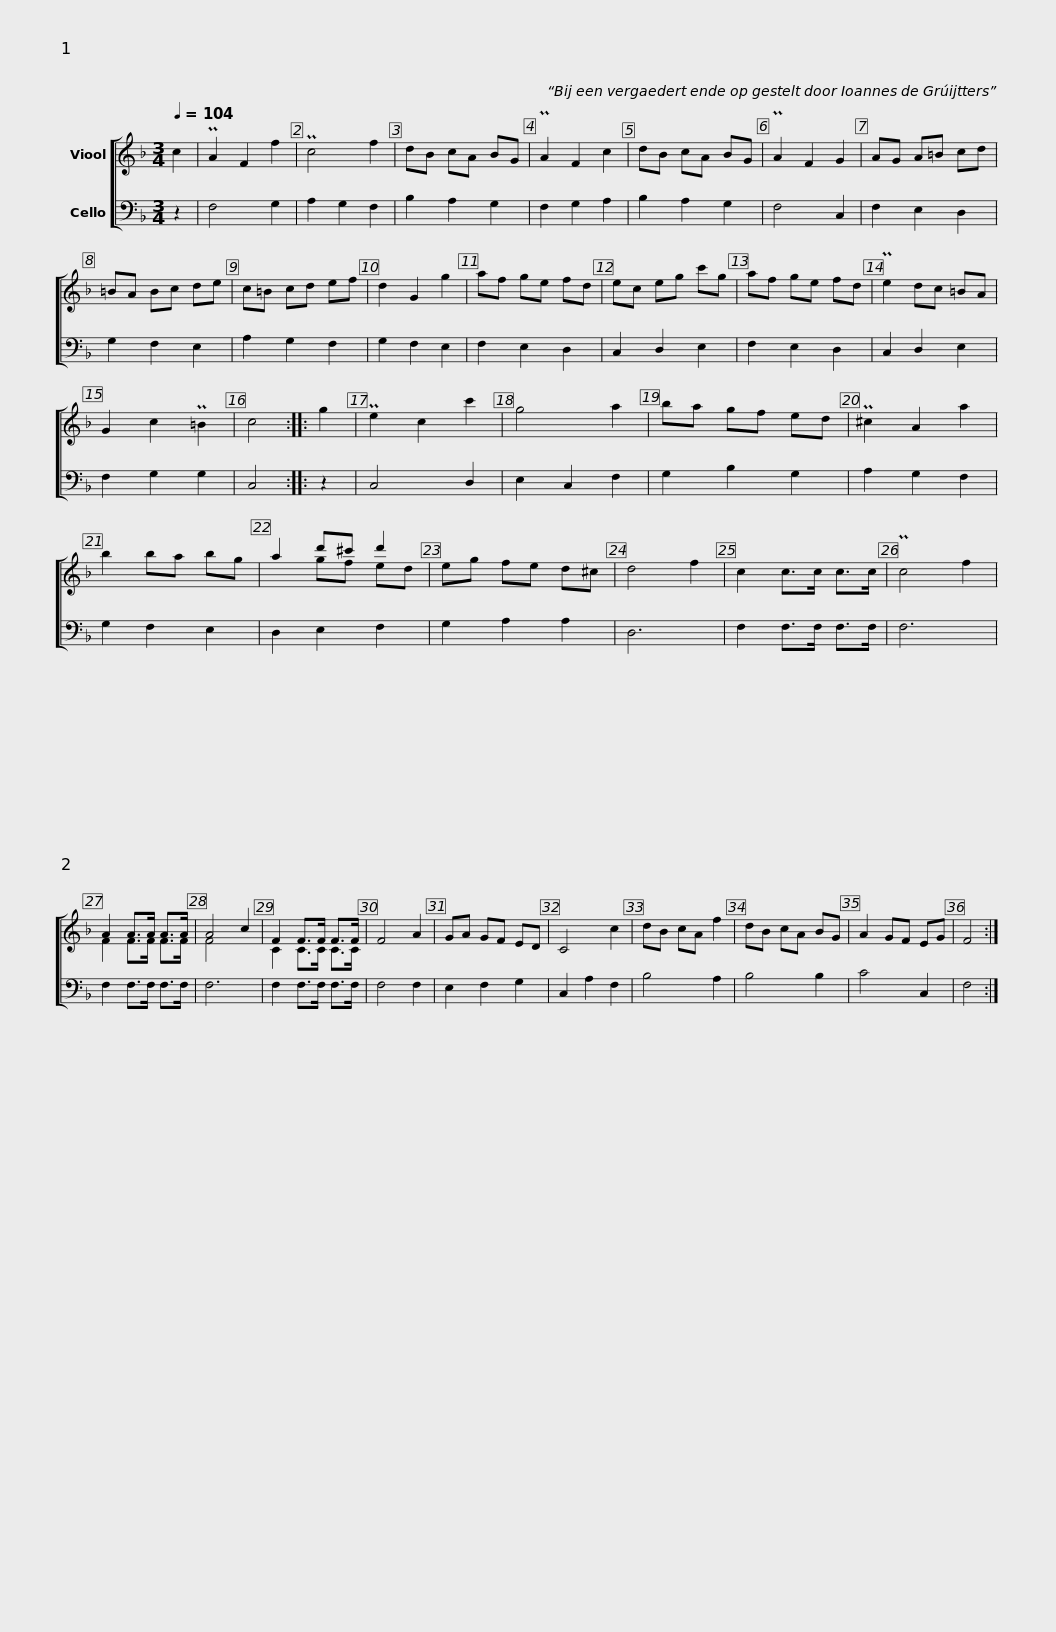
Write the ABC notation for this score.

X:1
%%score [ ( 1 2 ) 3 ]
L:1/8
Q:1/4=104
M:3/4
I:linebreak $
K:F
V:1 treble
V:2 treble
V:3 bass
V:1
 c2 | PA2 F2 f2 | Pc4 f2 | dB cA BG | PA2 F2 c2 | %5
 dB cA BG | PA2 F2 G2 | AG A=B cd | =BA Bc de |$ c=B cd ef | %10
 d2 G2 g2 | af ge fd | ec eg c'g | af ge fd | Pe2 dc =BA | %15
 G2 c2 P=B2 | c4 ::$ g2 | Pe2 c2 c'2 | g4 a2 | %20
 ba gf ed | P^c2 A2 a2 | b2 ba bg | a2 d'^c' d'2 |$ eg fe d^c | %25
 d4 f2 | c2 c>c c>c | Pc4 f2 | A2 A>A A>A | A4 c2 | %30
 F2 F>F F>F |$ F4 A2 | GA GF ED | C4 c2 | dB cA f2 | %35
 dB cA BG | A2 GF EG | F4 :| %38
V:2
 x2 | x6 | x6 | x6 | x6 | %5
 x6 | x6 | x6 | x6 |$ x6 | %10
 x6 | x6 | x6 | x6 | x6 | %15
 x6 | x4 ::$ x2 | x6 | x6 | %20
 x6 | x6 | x6 | x2 gf ed |$ x6 | %25
 x6 | x6 | x6 | F2 F>F F>F | F4 x2 | %30
 C2 C>C C>C |$ x6 | x6 | x6 | x6 | %35
 x6 | x6 | x4 :| %38
V:3
 z2 | F,4 G,2 | A,2 G,2 F,2 | B,2 A,2 G,2 | F,2 G,2 A,2 | %5
 B,2 A,2 G,2 | F,4 C,2 | F,2 E,2 D,2 | G,2 F,2 E,2 |$ A,2 G,2 F,2 | %10
 G,2 F,2 E,2 | F,2 E,2 D,2 | C,2 D,2 E,2 | F,2 E,2 D,2 | C,2 D,2 E,2 | %15
 F,2 G,2 G,2 | C,4 ::$ z2 | C,4 D,2 | E,2 C,2 F,2 | %20
 G,2 B,2 G,2 | A,2 G,2 F,2 | G,2 F,2 E,2 | D,2 E,2 F,2 |$ G,2 A,2 A,2 | %25
 D,6 | F,2 F,>F, F,>F, | F,6 | F,2 F,>F, F,>F, | F,6 | %30
 F,2 F,>F, F,>F, |$ F,4 F,2 | E,2 F,2 G,2 | C,2 A,2 F,2 | B,4 A,2 | %35
 B,4 B,2 | C4 C,2 | F,4 :| %38
